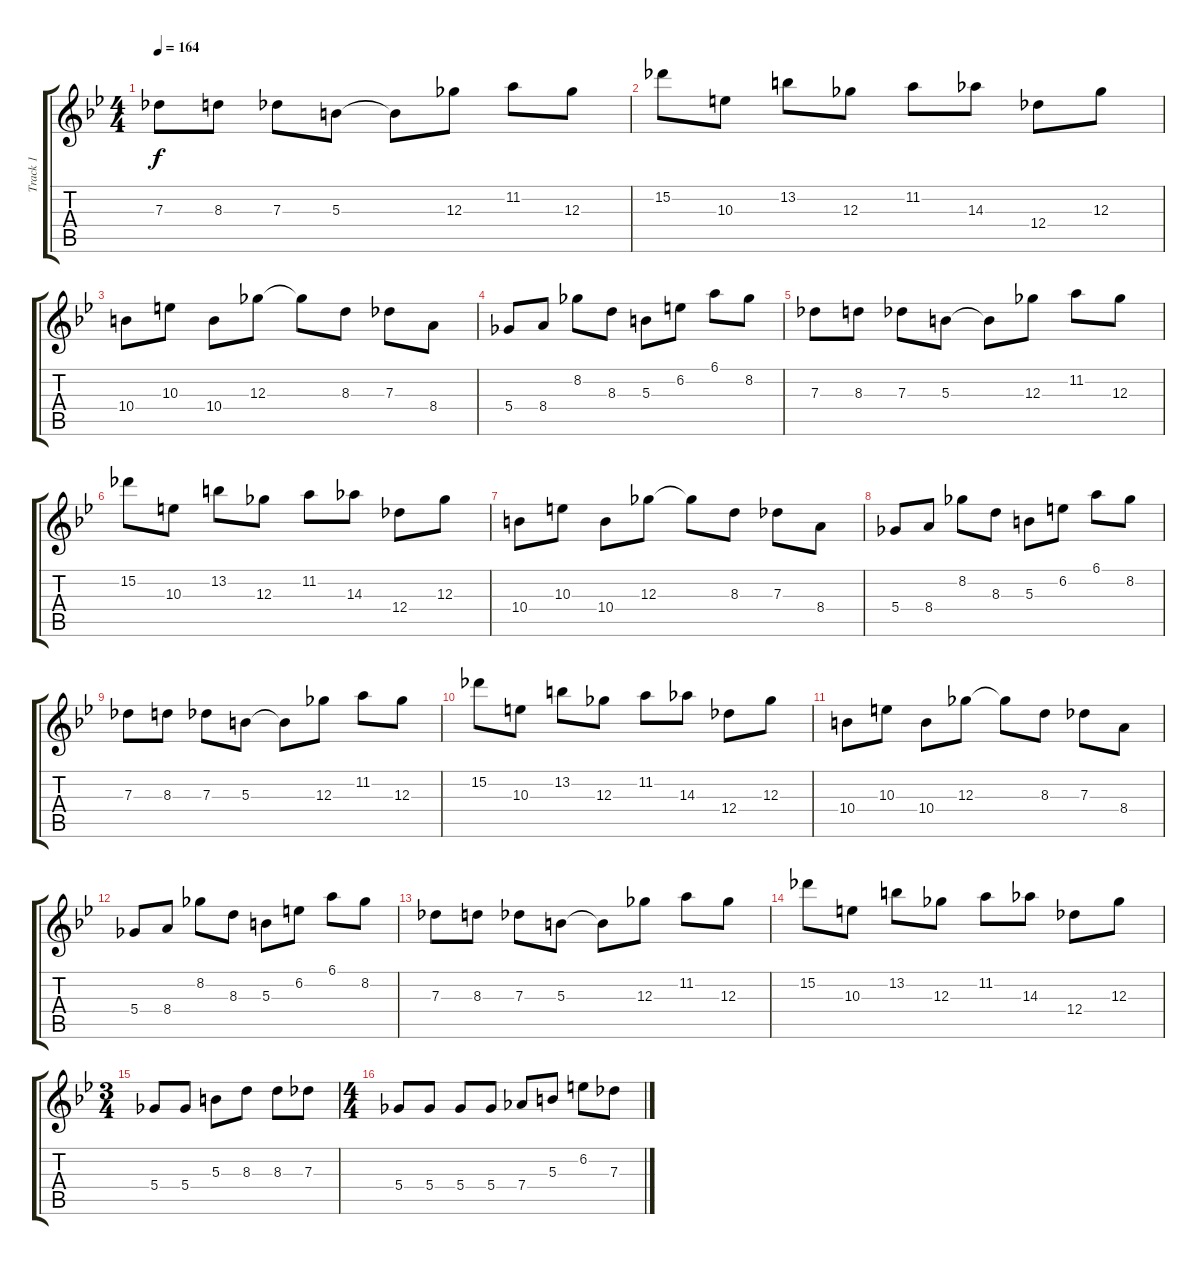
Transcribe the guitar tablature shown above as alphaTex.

\track ("Track 1" "Track 1") {instrument electricguitarclean}
\staff {score tabs}
\tuning (Eb4 Bb3 Gb3 Db3 Ab2 Eb2) {hide}
\ts (4 4)
\tempo 164
\clef g2
\ks gminor
7.3.8{dy f} 8.3.8 7.3.8 5.3.8 5.3{t}.8 12.3.8 11.2.8 12.3.8 |
15.2.8 10.3.8 13.2.8 12.3.8 11.2.8 14.3.8 12.4.8 12.3.8 |
10.4.8 10.3.8 10.4.8 12.3.8 12.3{t}.8 8.3.8 7.3.8 8.4.8 |
5.4.8 8.4.8 8.2.8 8.3.8 5.3.8 6.2.8 6.1.8 8.2.8 |
7.3.8 8.3.8 7.3.8 5.3.8 5.3{t}.8 12.3.8 11.2.8 12.3.8 |
15.2.8 10.3.8 13.2.8 12.3.8 11.2.8 14.3.8 12.4.8 12.3.8 |
10.4.8 10.3.8 10.4.8 12.3.8 12.3{t}.8 8.3.8 7.3.8 8.4.8 |
5.4.8 8.4.8 8.2.8 8.3.8 5.3.8 6.2.8 6.1.8 8.2.8 |
7.3.8 8.3.8 7.3.8 5.3.8 5.3{t}.8 12.3.8 11.2.8 12.3.8 |
15.2.8 10.3.8 13.2.8 12.3.8 11.2.8 14.3.8 12.4.8 12.3.8 |
10.4.8 10.3.8 10.4.8 12.3.8 12.3{t}.8 8.3.8 7.3.8 8.4.8 |
5.4.8 8.4.8 8.2.8 8.3.8 5.3.8 6.2.8 6.1.8 8.2.8 |
7.3.8 8.3.8 7.3.8 5.3.8 5.3{t}.8 12.3.8 11.2.8 12.3.8 |
15.2.8 10.3.8 13.2.8 12.3.8 11.2.8 14.3.8 12.4.8 12.3.8 |
\ts (3 4)
5.4.8 5.4.8 5.3.8 8.3.8 8.3.8 7.3.8 |
\ts (4 4)
5.4.8 5.4.8 5.4.8 5.4.8 7.4.8 5.3.8 6.2.8 7.3.8
